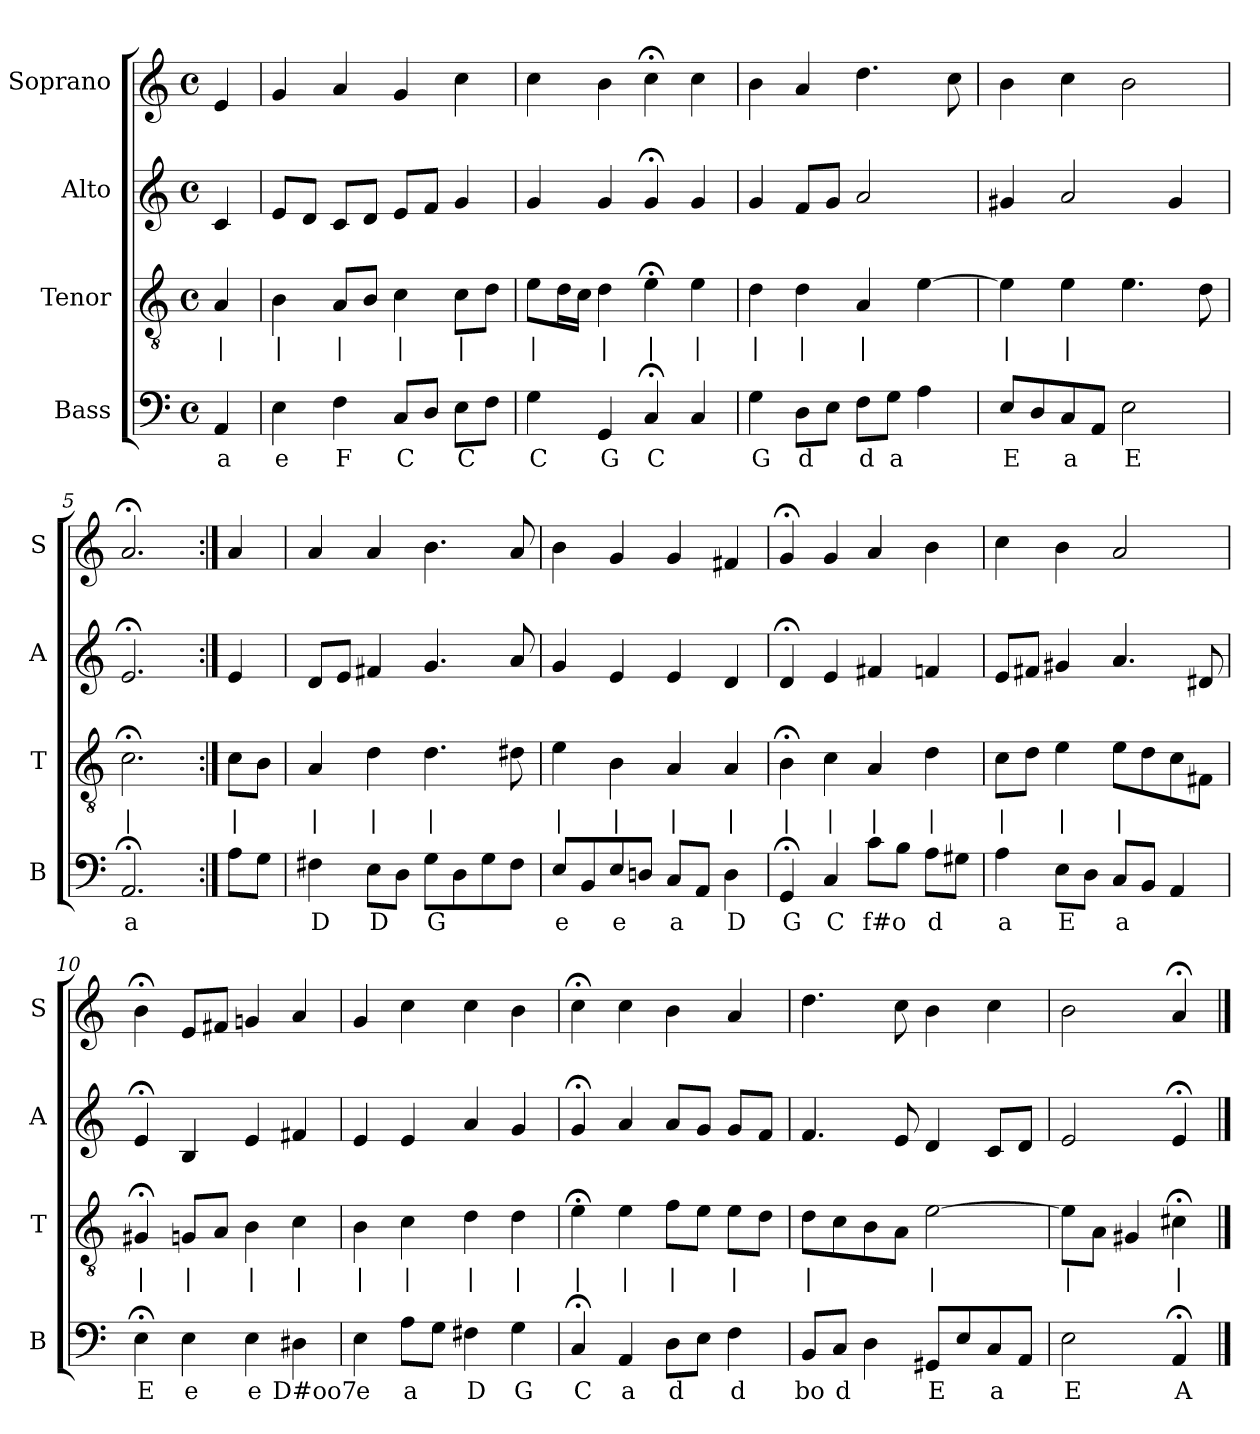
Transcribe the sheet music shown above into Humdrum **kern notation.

**kern	**text	**kern	**text	**kern	**kern
*part4	*part4	*part3	*part3	*part2	*part1
*staff4	*staff4	*staff3	*staff3	*staff2	*staff1
*I"Bass	*	*I"Tenor	*	*I"Alto	*I"Soprano
*I'B	*	*I'T	*	*I'A	*I'S
*clefF4	*	*clefGv2	*	*clefG2	*clefG2
*k[]	*	*k[]	*	*k[]	*k[]
*a:	*	*a:	*	*a:	*a:
*M4/4	*	*M4/4	*	*M4/4	*M4/4
*met(c)	*	*met(c)	*	*met(c)	*met(c)
*MM100	*	*MM100	*	*MM100	*MM100
=	=	=	=	=	=
4AA	a	4A	|	4c	4e
=1	=1	=1	=1	=1	=1
4E	e	4B	|	8eL	4g
.	.	.	.	8dJ	.
4F	F	8AL	|	8cL	4a
.	.	8BJ	.	8dJ	.
8CL	C	4c	|	8eL	4g
8DJ	.	.	.	8fJ	.
8EL	C	8cL	|	4g	4cc
8FJ	.	8dJ	.	.	.
=2	=2	=2	=2	=2	=2
4G	C	8eL	|	4g	4cc
.	.	16dL	.	.	.
.	.	16cJJ	.	.	.
4GG	G	4d	|	4g	4b
4C;<	C	4e;<	|	4g;<	4cc;<
4C	.	4e	|	4g	4cc
=3	=3	=3	=3	=3	=3
4G	G	4d	|	4g	4b
8DL	d	4d	|	8fL	4a
8EJ	.	.	.	8gJ	.
8FL	d	4A	|	2a	4.dd
8GJ	a	.	.	.	.
4A	.	[4e	.	.	.
.	.	.	.	.	8cc
=4	=4	=4	=4	=4	=4
8EL	E	4e]	|	4g#X	4b
8D	.	.	.	.	.
8C	a	4e	|	2a	4cc
8AAJ	.	.	.	.	.
2E	E	4.e	.	.	2b
.	.	.	.	4g#	.
.	.	8d	.	.	.
=5	=5	=5	=5	=5	=5
2.AA;<	a	2.c;<	|	2.e;<	2.a;<
=:|!	=:|!	=:|!	=:|!	=:|!	=:|!
8AL	.	8cL	|	4e	4a
8GJ	.	8BJ	.	.	.
=6	=6	=6	=6	=6	=6
4F#X	D	4A	|	8dL	4a
.	.	.	.	8eJ	.
8EL	D	4d	|	4f#X	4a
8DJ	.	.	.	.	.
8GL	G	4.d	|	4.g	4.b
8D	.	.	.	.	.
8G	.	.	.	.	.
8F#J	.	8d#X	.	8a	8a
=7	=7	=7	=7	=7	=7
8EL	e	4e	|	4g	4b
8BB	.	.	.	.	.
8E	e	4B	|	4e	4g
8DnJ	.	.	.	.	.
8CL	a	4A	|	4e	4g
8AAJ	.	.	.	.	.
4D	D	4A	|	4d	4f#X
=8	=8	=8	=8	=8	=8
4GG;<	G	4B;<	|	4d;<	4g;<
4C	C	4c	|	4e	4g
8cL	f#o	4A	|	4f#X	4a
8BJ	.	.	.	.	.
8AL	d	4d	|	4fn	4b
8G#XJ	.	.	.	.	.
=9	=9	=9	=9	=9	=9
4A	a	8cL	|	8eL	4cc
.	.	8dJ	.	8f#XJ	.
8EL	E	4e	|	4g#X	4b
8DJ	.	.	.	.	.
8CL	a	8eL	|	4.a	2a
8BBJ	.	8d	.	.	.
4AA	.	8c	.	.	.
.	.	8F#XJ	.	8d#X	.
=10	=10	=10	=10	=10	=10
4E;<	E	4G#X;<	|	4e;<	4b;<
4E	e	8GnL	|	4B	8eL
.	.	8AJ	.	.	8f#XJ
4E	e	4B	|	4e	4gn
4D#X	D#oo7	4c	|	4f#X	4a
=11	=11	=11	=11	=11	=11
4E	e	4B	|	4e	4g
8AL	a	4c	|	4e	4cc
8GJ	.	.	.	.	.
4F#X	D	4d	|	4a	4cc
4G	G	4d	|	4g	4b
=12	=12	=12	=12	=12	=12
4C;<	C	4e;<	|	4g;<	4cc;<
4AA	a	4e	|	4a	4cc
8DL	d	8fL	|	8aL	4b
8EJ	.	8eJ	.	8gJ	.
4F	d	8eL	|	8gL	4a
.	.	8dJ	.	8fJ	.
=13	=13	=13	=13	=13	=13
8BBL	bo	8dL	|	4.f	4.dd
8CJ	d	8c	.	.	.
4D	.	8B	.	.	.
.	.	8AJ	.	8e	8cc
8GG#XL	E	[2e	|	4d	4b
8E	.	.	.	.	.
8C	a	.	.	8cL	4cc
8AAJ	.	.	.	8dJ	.
=14	=14	=14	=14	=14	=14
2E	E	8eL]	|	2e	2b
.	.	8AJ	.	.	.
.	.	4G#X	.	.	.
4AA;<	A	4c#X;<	|	4e;<	4a;<
==	==	==	==	==	==
*-	*-	*-	*-	*-	*-
